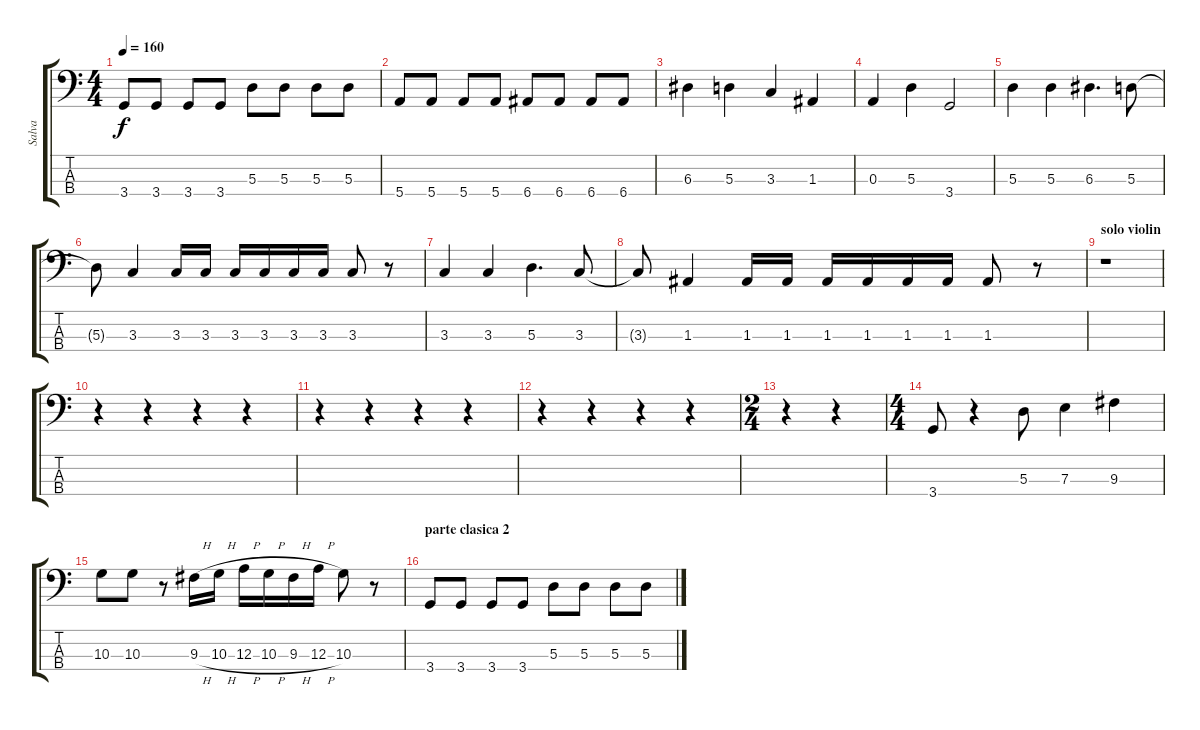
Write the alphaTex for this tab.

\track ("Salva" "Salva") {instrument electricbassfinger}
\staff {score tabs}
\tuning (G2 D2 A1 E1) {hide}
\ts (4 4)
\tempo 160
\clef f4
\ks c
3.4.8{dy f} 3.4.8 3.4.8 3.4.8 5.3.8 5.3.8 5.3.8 5.3.8 |
5.4.8 5.4.8 5.4.8 5.4.8 6.4.8 6.4.8 6.4.8 6.4.8 |
6.3.4 5.3.4 3.3.4 1.3.4 |
0.3.4 5.3.4 3.4.2 |
5.3.4 5.3.4 6.3.4{d} 5.3.8 |
5.3{t}.8 3.3.4 3.3.16 3.3.16 3.3.16 3.3.16 3.3.16 3.3.16 3.3.8 r.8 |
3.3.4 3.3.4 5.3.4{d} 3.3.8 |
3.3{t}.8 1.3.4 1.3.16 1.3.16 1.3.16 1.3.16 1.3.16 1.3.16 1.3.8 r.8 |
\section ("" "solo violin")
r.1 |
r.4 r.4 r.4 r.4 |
r.4 r.4 r.4 r.4 |
r.4 r.4 r.4 r.4 |
\ts (2 4)
r.4 r.4 |
\ts (4 4)
3.4.8 r.4 5.3.8 7.3.4 9.3.4 |
10.3.8 10.3.8 r.8 9.3{h}.16 10.3{h}.16 12.3{h}.16 10.3{h}.16 9.3{h}.16 12.3{h}.16 10.3.8 r.8 |
\section ("" "parte clasica 2")
3.4.8 3.4.8 3.4.8 3.4.8 5.3.8 5.3.8 5.3.8 5.3.8
